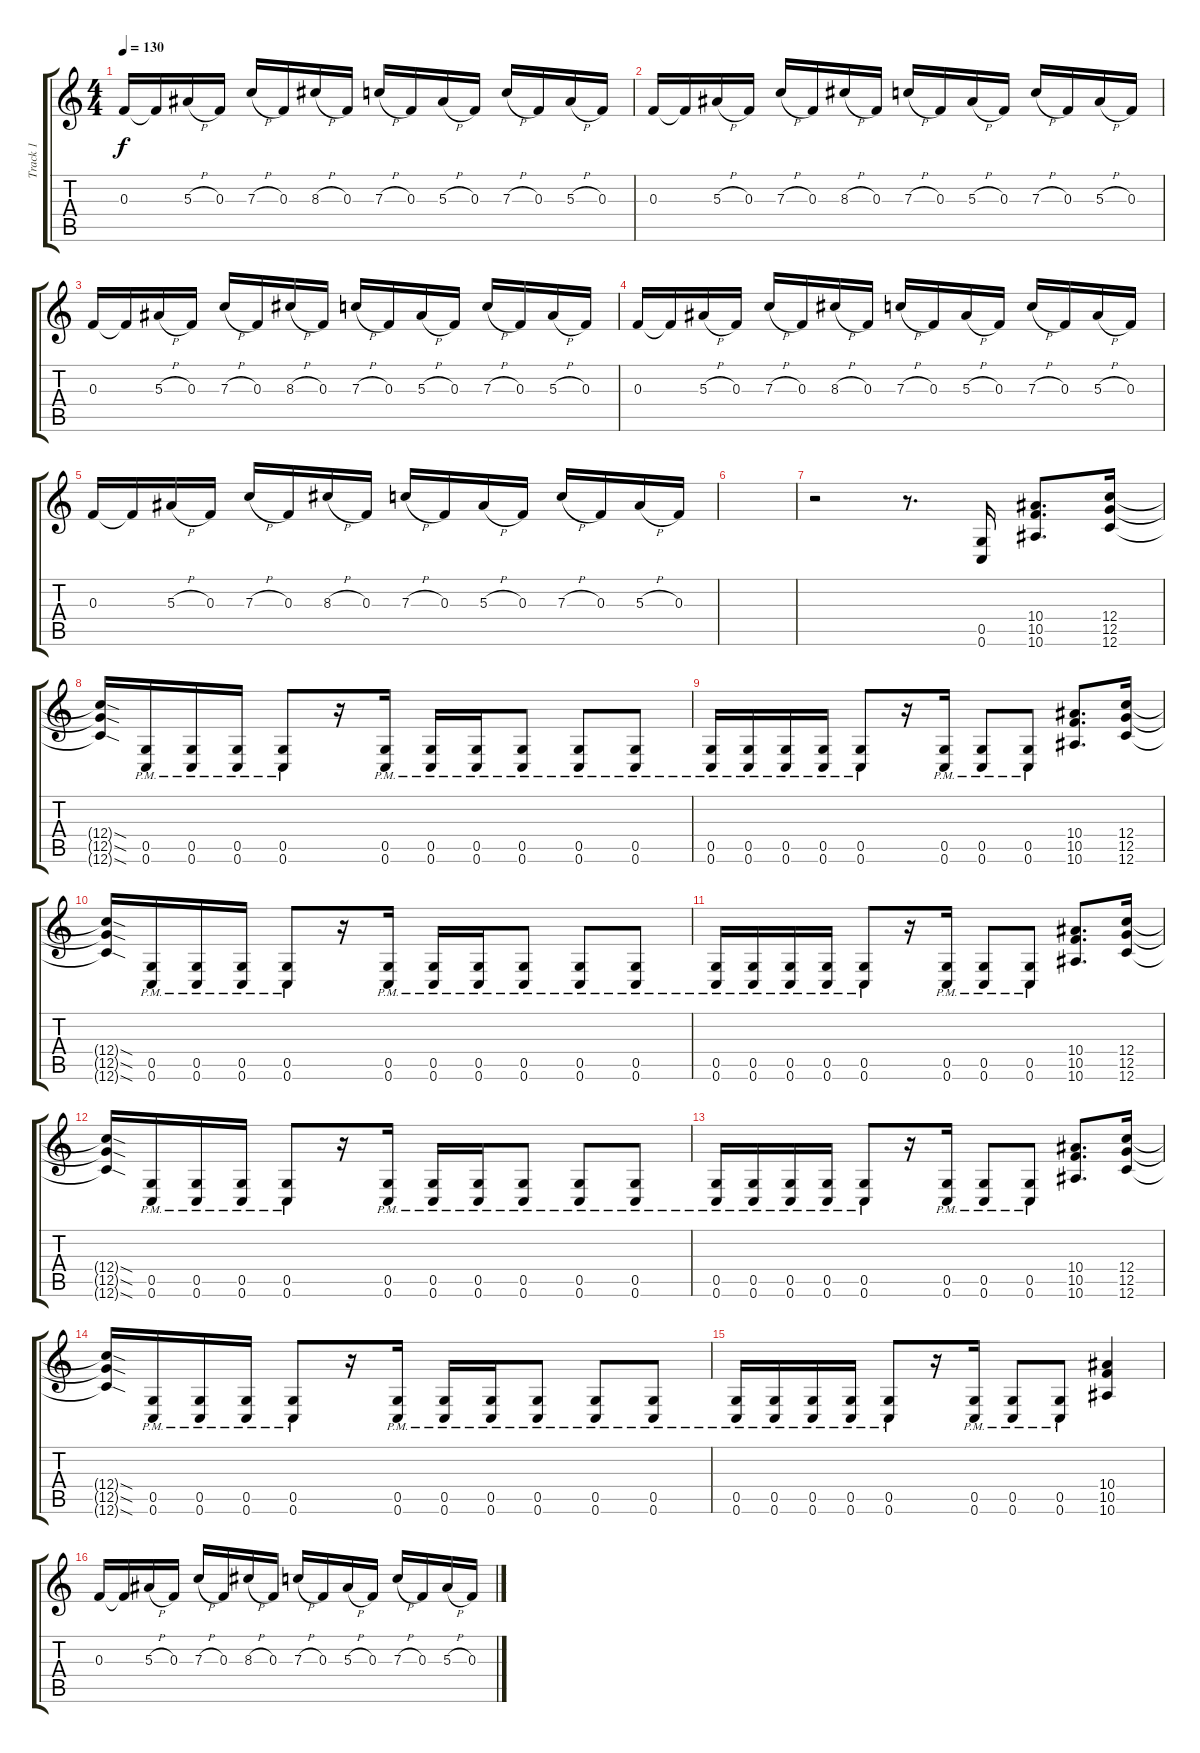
\track ("Track 1" "Track 1") {instrument distortionguitar}
\staff {score tabs}
\tuning (D4 A3 F3 C3 G2 C2) {hide}
\ts (4 4)
\tempo 130
\clef g2
\ks c
0.3.16{dy f} 0.3{t}.16 5.3{h}.16 0.3.16 7.3{h}.16 0.3.16 8.3{h}.16 0.3.16 7.3{h}.16 0.3.16 5.3{h}.16 0.3.16 7.3{h}.16 0.3.16 5.3{h}.16 0.3.16 |
0.3.16 0.3{t}.16 5.3{h}.16 0.3.16 7.3{h}.16 0.3.16 8.3{h}.16 0.3.16 7.3{h}.16 0.3.16 5.3{h}.16 0.3.16 7.3{h}.16 0.3.16 5.3{h}.16 0.3.16 |
0.3.16 0.3{t}.16 5.3{h}.16 0.3.16 7.3{h}.16 0.3.16 8.3{h}.16 0.3.16 7.3{h}.16 0.3.16 5.3{h}.16 0.3.16 7.3{h}.16 0.3.16 5.3{h}.16 0.3.16 |
0.3.16 0.3{t}.16 5.3{h}.16 0.3.16 7.3{h}.16 0.3.16 8.3{h}.16 0.3.16 7.3{h}.16 0.3.16 5.3{h}.16 0.3.16 7.3{h}.16 0.3.16 5.3{h}.16 0.3.16 |
0.3.16 0.3{t}.16 5.3{h}.16 0.3.16 7.3{h}.16 0.3.16 8.3{h}.16 0.3.16 7.3{h}.16 0.3.16 5.3{h}.16 0.3.16 7.3{h}.16 0.3.16 5.3{h}.16 0.3.16 |
|
r.2 r.8{d} (0.5 0.6).16 (10.4 10.5 10.6).8{d} (12.4 12.5 12.6).16 |
(12.4{sod t} 12.5{sod t} 12.6{sod t}).16 (0.5{pm} 0.6{pm}).16 (0.5{pm} 0.6{pm}).16 (0.5{pm} 0.6{pm}).16 (0.5{pm} 0.6{pm}).8 r.16 (0.5{pm} 0.6{pm}).16 (0.5{pm} 0.6{pm}).16 (0.5{pm} 0.6{pm}).16 (0.5{pm} 0.6{pm}).8 (0.5{pm} 0.6{pm}).8 (0.5{pm} 0.6{pm}).8 |
(0.5{pm} 0.6{pm}).16 (0.5{pm} 0.6{pm}).16 (0.5{pm} 0.6{pm}).16 (0.5{pm} 0.6{pm}).16 (0.5{pm} 0.6{pm}).8 r.16 (0.5{pm} 0.6{pm}).16 (0.5{pm} 0.6{pm}).8 (0.5{pm} 0.6{pm}).8 (10.4 10.5 10.6).8{d} (12.4 12.5 12.6).16 |
(12.4{sod t} 12.5{sod t} 12.6{sod t}).16 (0.5{pm} 0.6{pm}).16 (0.5{pm} 0.6{pm}).16 (0.5{pm} 0.6{pm}).16 (0.5{pm} 0.6{pm}).8 r.16 (0.5{pm} 0.6{pm}).16 (0.5{pm} 0.6{pm}).16 (0.5{pm} 0.6{pm}).16 (0.5{pm} 0.6{pm}).8 (0.5{pm} 0.6{pm}).8 (0.5{pm} 0.6{pm}).8 |
(0.5{pm} 0.6{pm}).16 (0.5{pm} 0.6{pm}).16 (0.5{pm} 0.6{pm}).16 (0.5{pm} 0.6{pm}).16 (0.5{pm} 0.6{pm}).8 r.16 (0.5{pm} 0.6{pm}).16 (0.5{pm} 0.6{pm}).8 (0.5{pm} 0.6{pm}).8 (10.4 10.5 10.6).8{d} (12.4 12.5 12.6).16 |
(12.4{sod t} 12.5{sod t} 12.6{sod t}).16 (0.5{pm} 0.6{pm}).16 (0.5{pm} 0.6{pm}).16 (0.5{pm} 0.6{pm}).16 (0.5{pm} 0.6{pm}).8 r.16 (0.5{pm} 0.6{pm}).16 (0.5{pm} 0.6{pm}).16 (0.5{pm} 0.6{pm}).16 (0.5{pm} 0.6{pm}).8 (0.5{pm} 0.6{pm}).8 (0.5{pm} 0.6{pm}).8 |
(0.5{pm} 0.6{pm}).16 (0.5{pm} 0.6{pm}).16 (0.5{pm} 0.6{pm}).16 (0.5{pm} 0.6{pm}).16 (0.5{pm} 0.6{pm}).8 r.16 (0.5{pm} 0.6{pm}).16 (0.5{pm} 0.6{pm}).8 (0.5{pm} 0.6{pm}).8 (10.4 10.5 10.6).8{d} (12.4 12.5 12.6).16 |
(12.4{sod t} 12.5{sod t} 12.6{sod t}).16 (0.5{pm} 0.6{pm}).16 (0.5{pm} 0.6{pm}).16 (0.5{pm} 0.6{pm}).16 (0.5{pm} 0.6{pm}).8 r.16 (0.5{pm} 0.6{pm}).16 (0.5{pm} 0.6{pm}).16 (0.5{pm} 0.6{pm}).16 (0.5{pm} 0.6{pm}).8 (0.5{pm} 0.6{pm}).8 (0.5{pm} 0.6{pm}).8 |
(0.5{pm} 0.6{pm}).16 (0.5{pm} 0.6{pm}).16 (0.5{pm} 0.6{pm}).16 (0.5{pm} 0.6{pm}).16 (0.5{pm} 0.6{pm}).8 r.16 (0.5{pm} 0.6{pm}).16 (0.5{pm} 0.6{pm}).8 (0.5{pm} 0.6{pm}).8 (10.4 10.5 10.6).4 |
0.3.16 0.3{t}.16 5.3{h}.16 0.3.16 7.3{h}.16 0.3.16 8.3{h}.16 0.3.16 7.3{h}.16 0.3.16 5.3{h}.16 0.3.16 7.3{h}.16 0.3.16 5.3{h}.16 0.3.16
